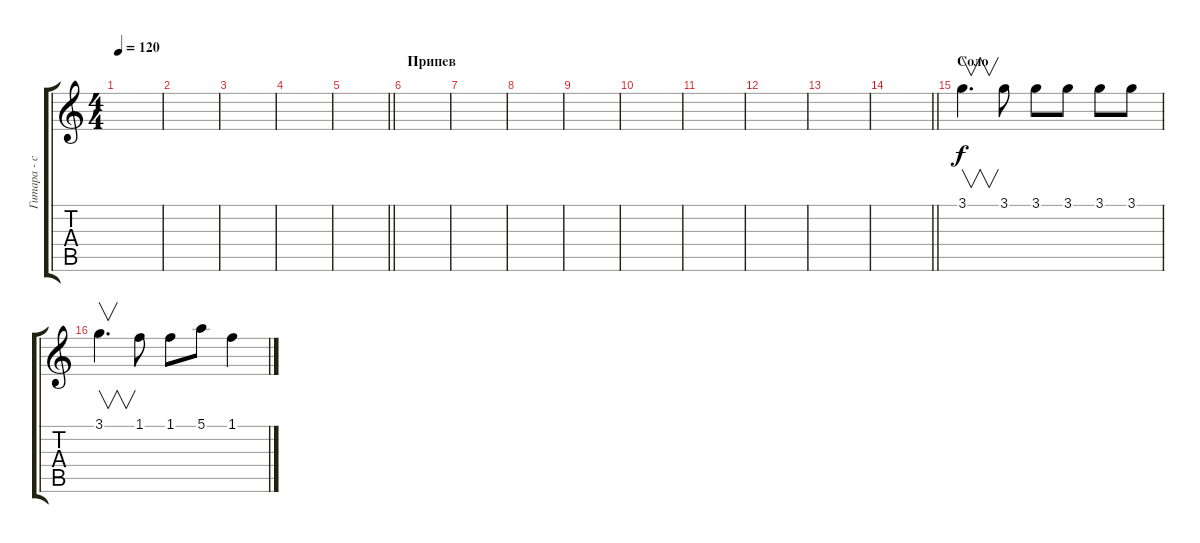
\track ("Гитара - соло" "Гитара - с") {instrument overdrivenguitar}
\staff {score tabs}
\tuning (E4 B3 G3 D3 A2 E2) {hide}
\ts (4 4)
\tempo 120
\clef g2
\ks c
|
|
|
|
\barLineRight lightlight
|
\section ("" "Припев")
|
|
|
|
|
|
|
|
\barLineRight lightlight
|
\section ("" "Соло")
3.1.4{v d} 3.1.8 3.1.8 3.1.8 3.1.8 3.1.8 |
3.1.4{v d} 1.1.8 1.1.8 5.1.8 1.1.4
